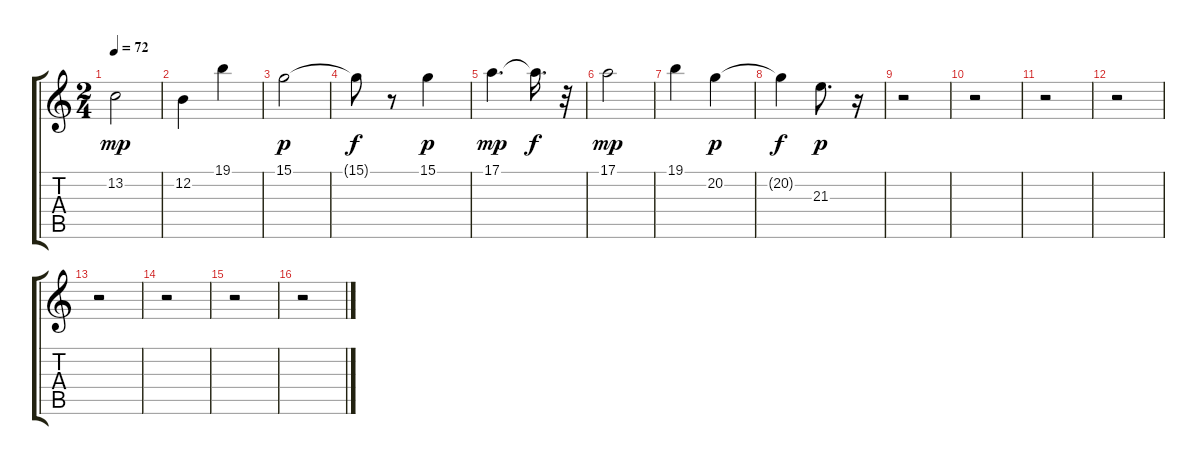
\track "" {instrument pad1newage}
\staff {score tabs}
\tuning (E4 B3 G3 D3 A2 E2) {hide}
\ts (2 4)
\tempo 72
\clef g2
\ks c
13.2.2{dy mp} |
12.2.4 19.1.4 |
15.1.2{dy p} |
15.1{t}.8{dy f} r.8 15.1.4{dy p} |
17.1.4{d dy mp} 17.1{t}.16{d dy f} r.32 |
17.1.2{dy mp} |
19.1.4 20.2.4{dy p} |
20.2{t}.4{dy f} 21.3.8{d dy p} r.16 |
r.2 |
r.2 |
r.2 |
r.2 |
r.2 |
r.2 |
r.2 |
r.2
